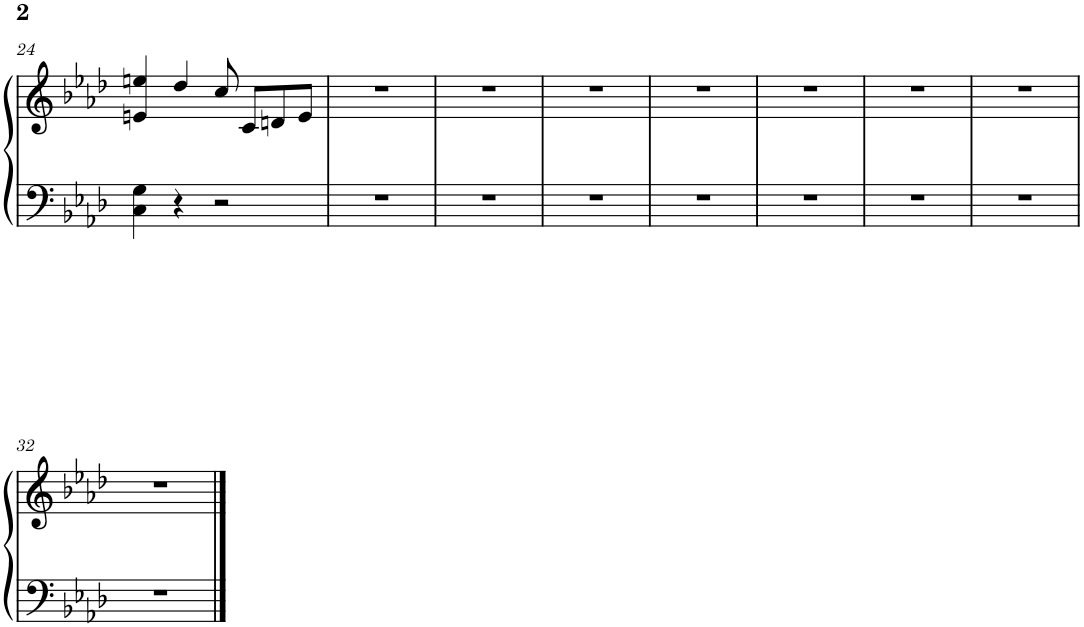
**kern	**kern
*part1	*part1
*staff2	*staff1
*I"Piano	*
*I'Pno	*
!!LO:PB:g=z
*clefF4	*clefG2
*k[b-e-a-d-]	*k[b-e-a-d-]
*M4/4	*M4/4
=24	=24
4C\ 4G\	4en/ 4een/
4r	4dd-/
2r	8cc/
.	8c/L
.	8dn/
.	8e/J
=25	=25
1r	1r
=26	=26
1r	1r
=27	=27
1r	1r
=28	=28
1r	1r
=29	=29
1r	1r
=30	=30
1r	1r
=31	=31
1r	1r
!!LO:LB:g=z
=32	=32
1r	1r
==	==
*-	*-
